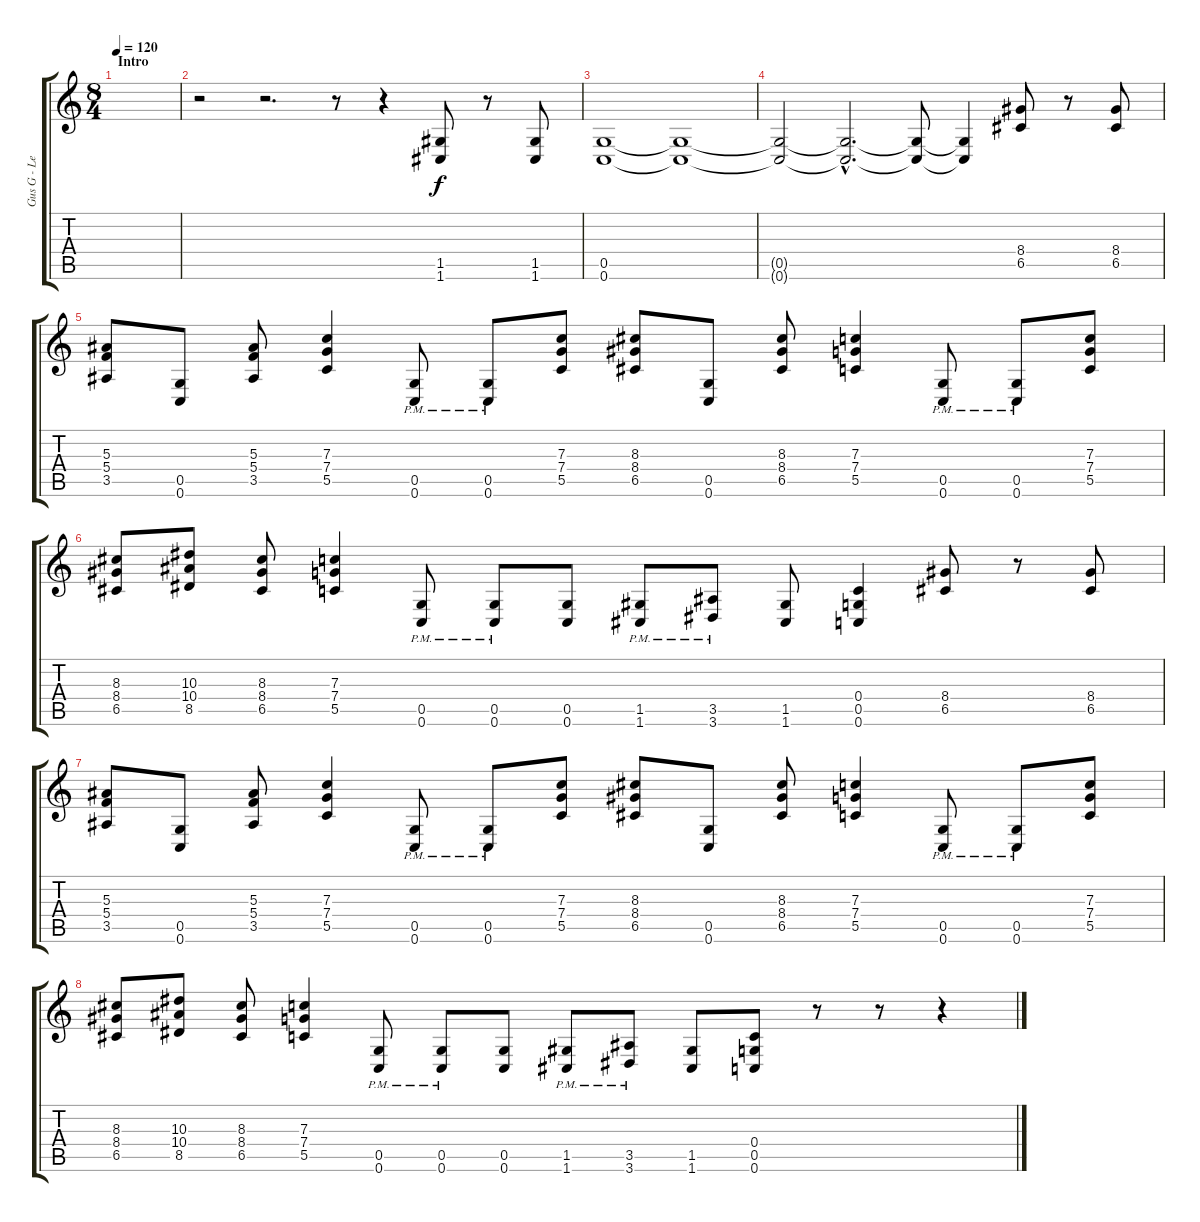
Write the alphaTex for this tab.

\track ("Gus G - Lead" "Gus G - Le") {instrument distortionguitar}
\staff {score tabs}
\tuning (D4 A3 F3 C3 G2 C2) {hide}
\ts (8 4)
\section ("" "Intro")
\tempo 120
\clef g2
\ks c
|
r.2 r.2{d} r.8 r.4 (1.5 1.6).8 r.8 (1.5 1.6).8 |
(0.5 0.6).1 (0.5{t} 0.6{t}).1 |
(0.5{t} 0.6{t}).2 (0.5{hac t} 0.6{hac t}).2{d} (0.5{t} 0.6{t}).8 (0.5{t} 0.6{t}).4 (8.4 6.5).8 r.8 (8.4 6.5).8 |
(5.3 5.4 3.5).8 (0.5 0.6).8 (5.3 5.4 3.5).8 (7.3 7.4 5.5).4 (0.5{pm} 0.6{pm}).8 (0.5{pm} 0.6{pm}).8 (7.3 7.4 5.5).8 (8.3 8.4 6.5).8 (0.5 0.6).8 (8.3 8.4 6.5).8 (7.3 7.4 5.5).4 (0.5{pm} 0.6{pm}).8 (0.5{pm} 0.6{pm}).8 (7.3 7.4 5.5).8 |
(8.3 8.4 6.5).8 (10.3 10.4 8.5).8 (8.3 8.4 6.5).8 (7.3 7.4 5.5).4 (0.5{pm} 0.6{pm}).8 (0.5{pm} 0.6{pm}).8 (0.5 0.6).8 (1.5{pm} 1.6{pm}).8 (3.5{pm} 3.6{pm}).8 (1.5 1.6).8 (0.4 0.5 0.6).4 (8.4 6.5).8 r.8 (8.4 6.5).8 |
(5.3 5.4 3.5).8 (0.5 0.6).8 (5.3 5.4 3.5).8 (7.3 7.4 5.5).4 (0.5{pm} 0.6{pm}).8 (0.5{pm} 0.6{pm}).8 (7.3 7.4 5.5).8 (8.3 8.4 6.5).8 (0.5 0.6).8 (8.3 8.4 6.5).8 (7.3 7.4 5.5).4 (0.5{pm} 0.6{pm}).8 (0.5{pm} 0.6{pm}).8 (7.3 7.4 5.5).8 |
(8.3 8.4 6.5).8 (10.3 10.4 8.5).8 (8.3 8.4 6.5).8 (7.3 7.4 5.5).4 (0.5{pm} 0.6{pm}).8 (0.5{pm} 0.6{pm}).8 (0.5 0.6).8 (1.5{pm} 1.6{pm}).8 (3.5{pm} 3.6{pm}).8 (1.5 1.6).8 (0.4 0.5 0.6).8 r.8 r.8 r.4
